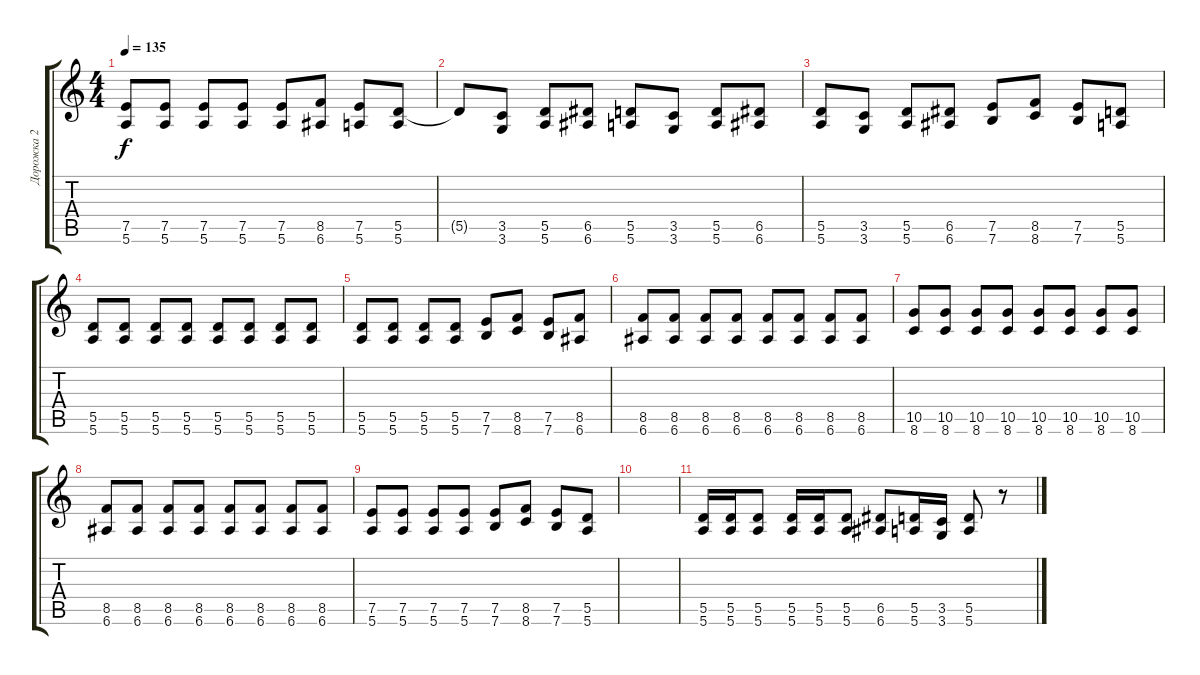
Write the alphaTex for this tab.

\track ("Дорожка 2" "Дорожка 2") {instrument distortionguitar}
\staff {score tabs}
\tuning (E4 B3 G3 D3 A2 E2) {hide}
\ts (4 4)
\tempo 135
\clef g2
\ks c
(7.5 5.6).8{dy f} (7.5 5.6).8 (7.5 5.6).8 (7.5 5.6).8 (7.5 5.6).8 (8.5 6.6).8 (7.5 5.6).8 (5.5 5.6).8 |
5.5{t}.8 (3.5 3.6).8 (5.5 5.6).8 (6.5 6.6).8 (5.5 5.6).8 (3.5 3.6).8 (5.5 5.6).8 (6.5 6.6).8 |
(5.5 5.6).8 (3.5 3.6).8 (5.5 5.6).8 (6.5 6.6).8 (7.5 7.6).8 (8.5 8.6).8 (7.5 7.6).8 (5.5 5.6).8 |
(5.5 5.6).8 (5.5 5.6).8 (5.5 5.6).8 (5.5 5.6).8 (5.5 5.6).8 (5.5 5.6).8 (5.5 5.6).8 (5.5 5.6).8 |
(5.5 5.6).8 (5.5 5.6).8 (5.5 5.6).8 (5.5 5.6).8 (7.5 7.6).8 (8.5 8.6).8 (7.5 7.6).8 (8.5 6.6).8 |
(8.5 6.6).8 (8.5 6.6).8 (8.5 6.6).8 (8.5 6.6).8 (8.5 6.6).8 (8.5 6.6).8 (8.5 6.6).8 (8.5 6.6).8 |
(10.5 8.6).8 (10.5 8.6).8 (10.5 8.6).8 (10.5 8.6).8 (10.5 8.6).8 (10.5 8.6).8 (10.5 8.6).8 (10.5 8.6).8 |
(8.5 6.6).8 (8.5 6.6).8 (8.5 6.6).8 (8.5 6.6).8 (8.5 6.6).8 (8.5 6.6).8 (8.5 6.6).8 (8.5 6.6).8 |
(7.5 5.6).8 (7.5 5.6).8 (7.5 5.6).8 (7.5 5.6).8 (7.5 7.6).8 (8.5 8.6).8 (7.5 7.6).8 (5.5 5.6).8 |
|
(5.5 5.6).16 (5.5 5.6).16 (5.5 5.6).8 (5.5 5.6).16 (5.5 5.6).16 (5.5 5.6).8 (6.5 6.6).8 (5.5 5.6).16 (3.5 3.6).16 (5.5 5.6).8 r.8
